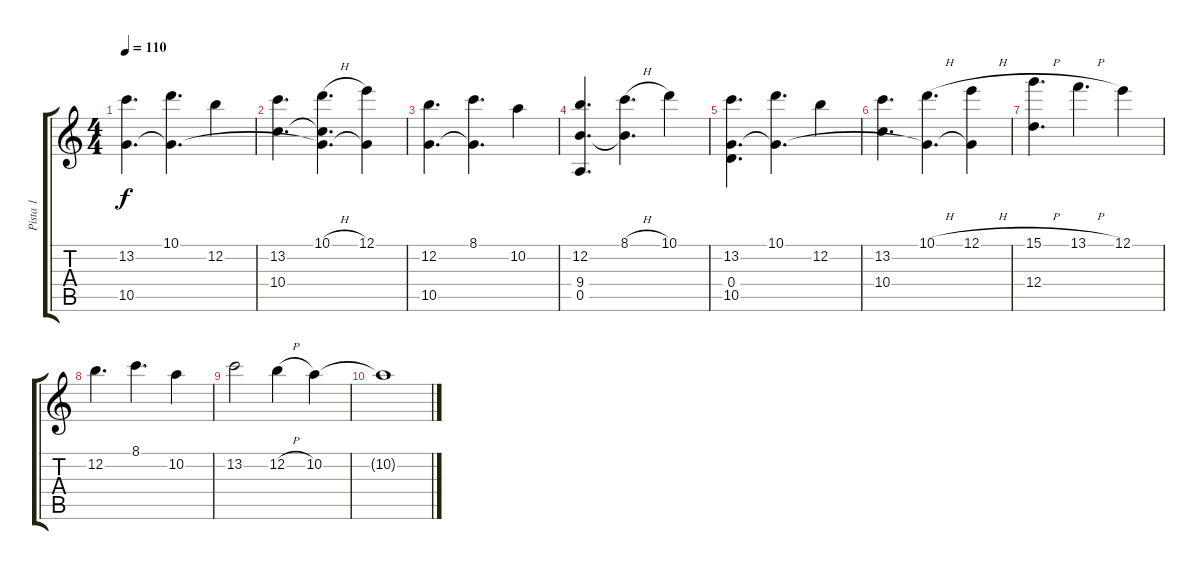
\track ("Pista 1" "Pista 1") {instrument acousticguitarnylon}
\staff {score tabs}
\tuning (E4 B3 G3 D3 A2 E2) {hide}
\ts (4 4)
\tempo 110
\clef g2
\ks c
(13.2 10.5).4{d dy f} (10.1 10.5{t}).4{d} 12.2.4 |
(13.2 10.4).4{d} (10.1{h} 10.4{t} 10.5{t}).4{d} (12.1 10.5{t}).4 |
(12.2 10.5).4{d} (8.1 10.5{t}).4{d} 10.2.4 |
(12.2 9.4 0.5).4{d} (8.1{h} 9.4{t}).4{d} 10.1.4 |
(13.2 0.4 10.5).4{d} (10.1 10.5{t}).4{d} 12.2.4 |
(13.2 10.4).4{d} (10.1{h} 10.5{t}).4{d} (12.1{h} 10.5{t}).4 |
(15.1{h} 12.4).4{d} 13.1{h}.4{d} 12.1.4 |
12.2.4{d} 8.1.4{d} 10.2.4 |
13.2.2 12.2{h}.4 10.2.4 |
10.2{t}.1
